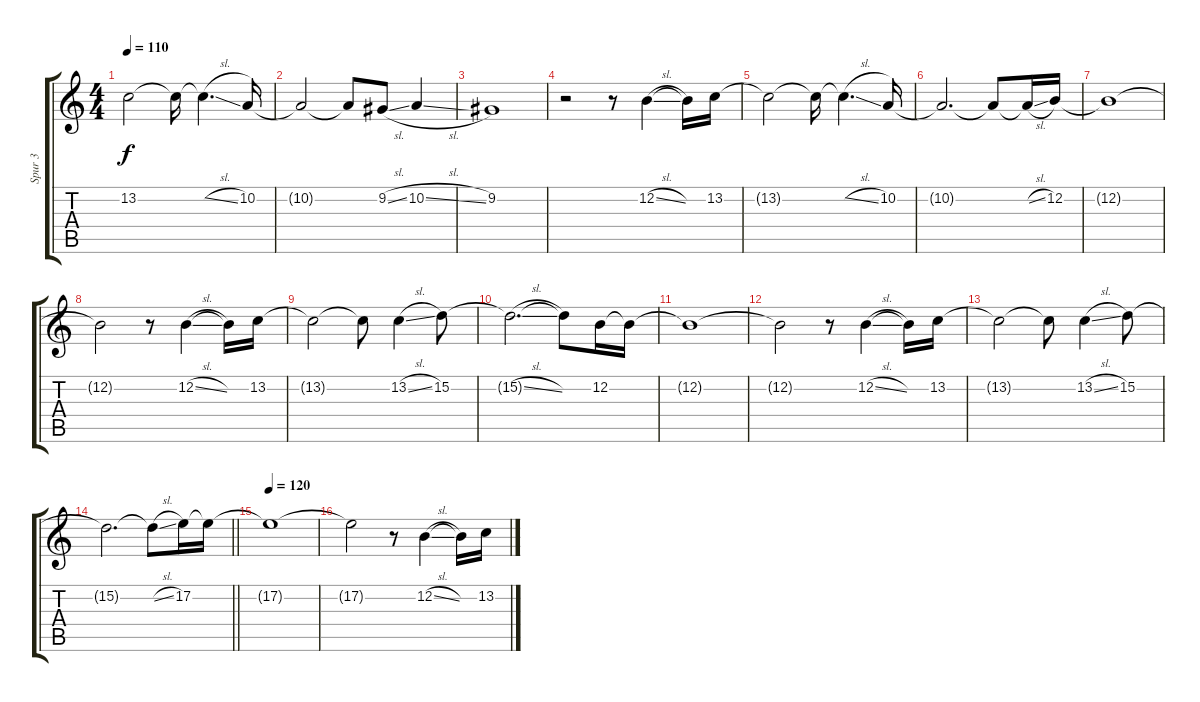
\track ("Spur 3" "Spur 3") {instrument lead1square}
\staff {score tabs}
\tuning (E4 B3 G3 D3 A2 E2) {hide}
\ts (4 4)
\tempo 110
\clef g2
\ks c
13.2{t}.2{dy f} 13.2{t}.16 13.2{sl t}.4{d} 10.2.16 |
10.2{t}.2 10.2{t}.8 9.2{sl}.8 10.2{sl}.4 |
9.2.1 |
r.2 r.8 12.2{sl}.4 12.2{t}.16 13.2.16 |
13.2{t}.2 13.2{t}.16 13.2{sl t}.4{d} 10.2.16 |
10.2{t}.2{d} 10.2{t}.8 10.2{sl t}.16 12.2.16 |
12.2{t}.1 |
12.2{t}.2 r.8 12.2{sl}.4 12.2{t}.16 13.2.16 |
13.2{t}.2 13.2{t}.8 13.2{sl}.4 15.2.8 |
15.2{sl t}.2{d} 15.2{t}.8 12.2.16 12.2{t}.16 |
12.2{t}.1 |
12.2{t}.2 r.8 12.2{sl}.4 12.2{t}.16 13.2.16 |
13.2{t}.2 13.2{t}.8 13.2{sl}.4 15.2.8 |
\barLineRight lightlight
15.2{t}.2{d} 15.2{sl t}.8 17.2.16 17.2{t}.16 |
\tempo 120
17.2{t}.1 |
17.2{t}.2 r.8 12.2{sl}.4 12.2{t}.16 13.2.16
